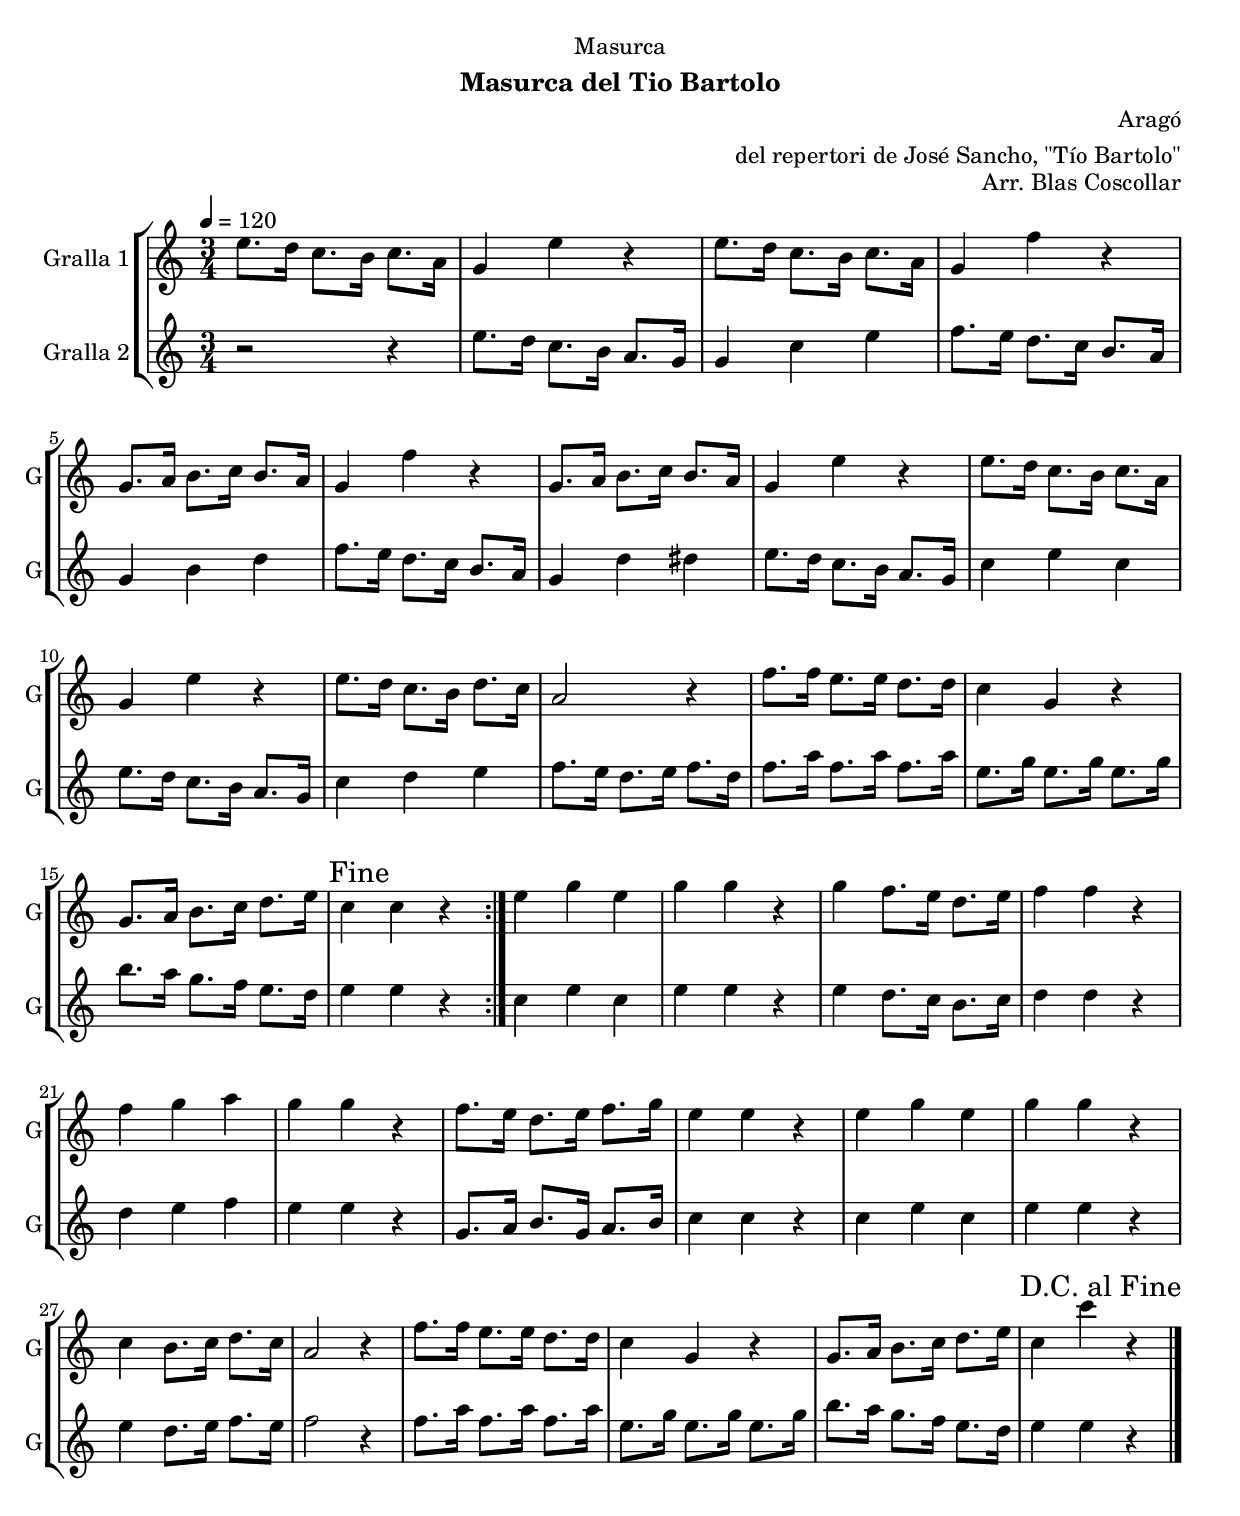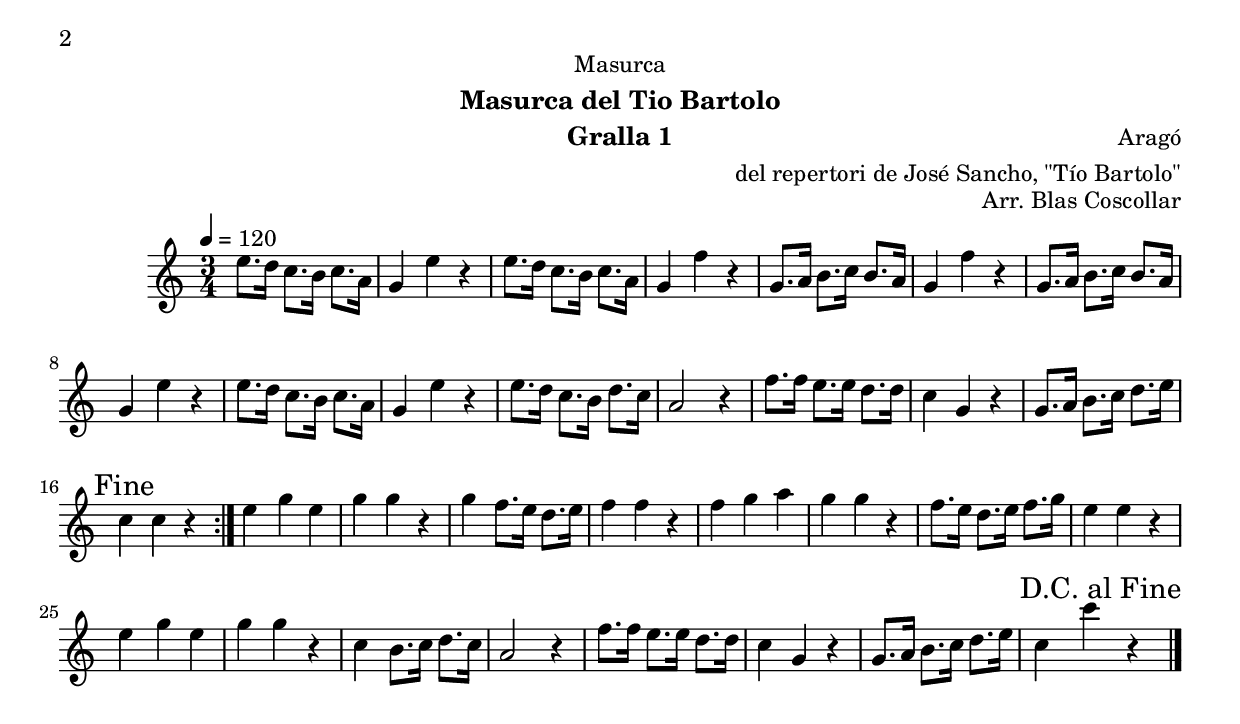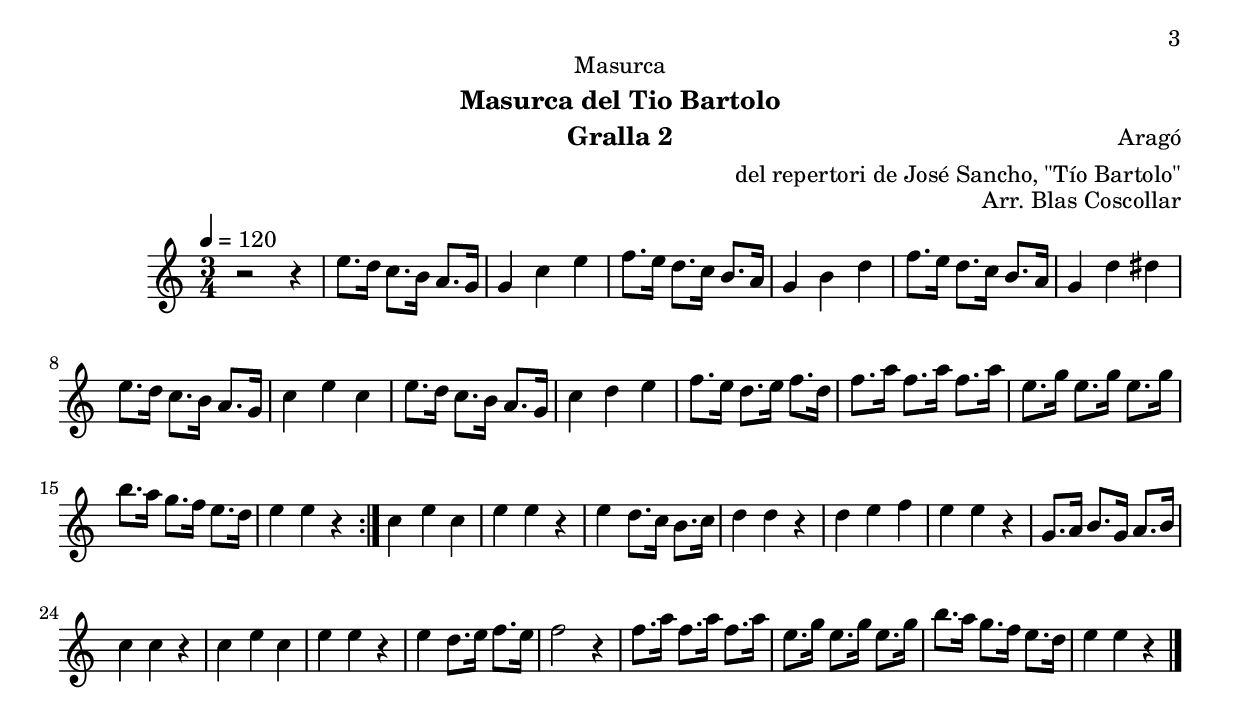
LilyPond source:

\version "2.22.1"

\header {
  dedication="Masurca"
  title=""
  subtitle="Masurca del Tio Bartolo"
  subsubtitle=""
  poet=""
  meter=""
  piece=""
  composer="Aragó"
  arranger="del repertori de José Sancho, \"Tío Bartolo\""
  opus="Arr. Blas Coscollar"
  instrument=""
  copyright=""
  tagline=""
}

liniaroAa =
\relative e''
{
  \tempo 4=120
  \clef treble
  \key c \major
  \time 3/4
  \repeat volta 2 { e8. d16 c8. b16 c8. a16  |
  g4 e' r  |
  e8. d16 c8. b16 c8. a16  |
  g4 f' r  |
  %05
  g,8. a16 b8. c16 b8. a16  |
  g4 f' r  |
  g,8. a16 b8. c16 b8. a16  |
  g4 e' r  |
  e8. d16 c8. b16 c8. a16  |
  %10
  g4 e' r  |
  e8. d16 c8. b16 d8. c16  |
  a2 r4  |
  f'8. f16 e8. e16 d8. d16  |
  c4 g r  |
  %15
  g8. a16 b8. c16 d8. e16  |
  \mark "Fine" c4 c r  | }
  e4 g e  |
  g4 g r  |
  g4 f8. e16 d8. e16  |
  %20
  f4 f r  |
  f4 g a  |
  g4 g r  |
  f8. e16 d8. e16 f8. g16  |
  e4 e r  |
  %25
  e4 g e  |
  g4 g r  |
  c,4 b8. c16 d8. c16  |
  a2 r4  |
  f'8. f16 e8. e16 d8. d16  |
  %30
  c4 g r  |
  g8. a16 b8. c16 d8. e16  |
  \mark "D.C. al Fine" c4 c' r  \bar "|."
}

liniaroAb =
\relative e''
{
  \tempo 4=120
  \clef treble
  \key c \major
  \time 3/4
  \repeat volta 2 { r2 r4  |
  e8. d16 c8. b16 a8. g16  |
  g4 c e  |
  f8. e16 d8. c16 b8. a16  |
  %05
  g4 b d  |
  f8. e16 d8. c16 b8. a16  |
  g4 d' dis  |
  e8. d16 c8. b16 a8. g16  |
  c4 e c  |
  %10
  e8. d16 c8. b16 a8. g16  |
  c4 d e  |
  f8. e16 d8. e16 f8. d16  |
  f8. a16 f8. a16 f8. a16  |
  e8. g16 e8. g16 e8. g16  |
  %15
  b8. a16 g8. f16 e8. d16  |
  e4 e r  | }
  c4 e c  |
  e4 e r  |
  e4 d8. c16 b8. c16  |
  %20
  d4 d r  |
  d4 e f  |
  e4 e r  |
  g,8. a16 b8. g16 a8. b16  |
  c4 c r  |
  %25
  c4 e c  |
  e4 e r  |
  e4 d8. e16 f8. e16  |
  f2 r4  |
  f8. a16 f8. a16 f8. a16  |
  %30
  e8. g16 e8. g16 e8. g16  |
  b8. a16 g8. f16 e8. d16  |
  e4 e r  \bar "|."
}

\bookpart {
  \score {
    \new StaffGroup {
      \override Score.RehearsalMark #'self-alignment-X = #LEFT
      <<
        \new Staff \with {instrumentName = #"Gralla 1" shortInstrumentName = #"G"} \liniaroAa
        \new Staff \with {instrumentName = #"Gralla 2" shortInstrumentName = #"G"} \liniaroAb
      >>
    }
    \layout {}
  }
  \score { \unfoldRepeats
    \new StaffGroup {
      \override Score.RehearsalMark #'self-alignment-X = #LEFT
      <<
        \new Staff \with {instrumentName = #"Gralla 1" shortInstrumentName = #"G"} \liniaroAa
        \new Staff \with {instrumentName = #"Gralla 2" shortInstrumentName = #"G"} \liniaroAb
      >>
    }
    \midi {
      \set Staff.midiInstrument = "oboe"
      \set DrumStaff.midiInstrument = "drums"
    }
  }
}

\bookpart {
  \header {instrument="Gralla 1"}
  \score {
    \new StaffGroup {
      \override Score.RehearsalMark #'self-alignment-X = #LEFT
      <<
        \new Staff \liniaroAa
      >>
    }
    \layout {}
  }
  \score { \unfoldRepeats
    \new StaffGroup {
      \override Score.RehearsalMark #'self-alignment-X = #LEFT
      <<
        \new Staff \liniaroAa
      >>
    }
    \midi {
      \set Staff.midiInstrument = "oboe"
      \set DrumStaff.midiInstrument = "drums"
    }
  }
}

\bookpart {
  \header {instrument="Gralla 2"}
  \score {
    \new StaffGroup {
      \override Score.RehearsalMark #'self-alignment-X = #LEFT
      <<
        \new Staff \liniaroAb
      >>
    }
    \layout {}
  }
  \score { \unfoldRepeats
    \new StaffGroup {
      \override Score.RehearsalMark #'self-alignment-X = #LEFT
      <<
        \new Staff \liniaroAb
      >>
    }
    \midi {
      \set Staff.midiInstrument = "oboe"
      \set DrumStaff.midiInstrument = "drums"
    }
  }
}

